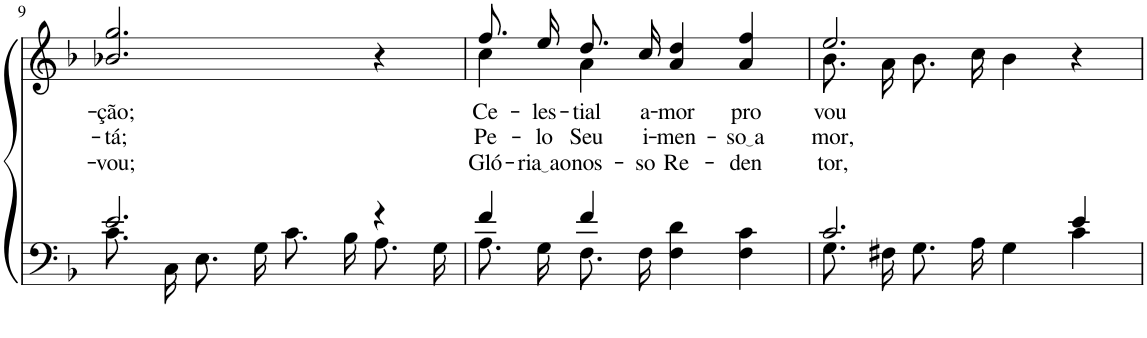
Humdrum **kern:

**kern	**kern	**text	**text	**text
*part2	*part1	*part1	*part1	*part1
*staff2	*staff1	*staff1	*staff1	*staff1
*I"Parte III e IV	*I"Parte I e II	*	*	*
!!LO:PB:g=z
*clefF4	*clefG2	*	*	*
*Trd2c3	*Trd2c3	*	*	*
*k[b-]	*k[b-]	*	*	*
*M4/4	*M4/4	*	*	*
=9	=9	=9	=9	=9
*^	*	*	*	*
!	!	!	!LO:LY:b	!LO:LY:b	!LO:LY:b
2.e/	8.c\L	2.b-X/ 2.gg/	ção;	tá;	vou;
.	16C\Jk	.	.	.	.
.	8.E\L	.	.	.	.
.	16G\Jk	.	.	.	.
.	8.c\L	.	.	.	.
.	16B-\Jk	.	.	.	.
4r	8.A\L	4r	.	.	.
.	16G\Jk	.	.	.	.
=10	=10	=10	=10	=10	=10
!	!	!	!LO:LY:b	!LO:LY:b	!LO:LY:b
*	*	*^	*	*	*
4f/	8.A\L	8.ff/L	4cc\	Ce-	Pe-	Gló-
!	!	!	!	!LO:LY:b	!LO:LY:b	!LO:LY:b
.	16G\Jk	16ee/Jk	.	-les-	-lo	ria ao
!	!	!	!	!LO:LY:b	!LO:LY:b	!LO:LY:b
4f/	8.F\L	8.dd/L	4a\	-tial	Seu	nos-
!	!	!	!	!LO:LY:b	!LO:LY:b	!LO:LY:b
.	16F\Jk	16cc/Jk	.	a-	i-	-so
!	!	!	!	!LO:LY:b	!LO:LY:b	!LO:LY:b
4F\ 4d\	2ryy	4a/ 4dd/	2ryy	-mor	-men-	Re-
!	!	!	!	!LO:LY:b	!LO:LY:b	!LO:LY:b
4F\ 4c\	.	4a/ 4ff/	.	pro-	so a	-den-
=11	=11	=11	=11	=11	=11	=11
!	!	!	!	!LO:LY:b	!LO:LY:b	!LO:LY:b
2.c/	8.G\L	2.ee/	8.b-\L	-vou	mor,	-tor,
.	16F#X\Jk	.	16a\Jk	.	.	.
.	8.G\L	.	8.b-\L	.	.	.
.	16A\Jk	.	16cc\Jk	.	.	.
.	4G\	.	4b-\	.	.	.
4e/	4c\	4r	4ryy	.	.	.
*v	*v	*	*	*	*	*
*	*v	*v	*	*	*
=	=	=	=	=
*-	*-	*-	*-	*-
